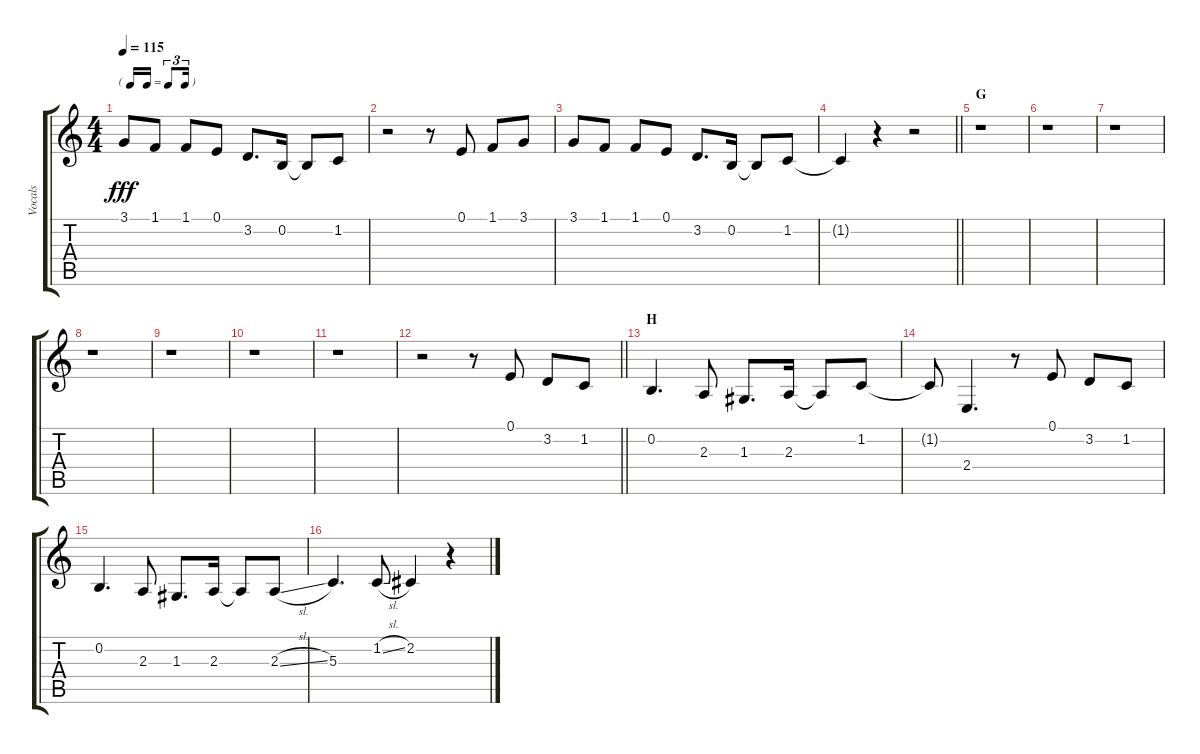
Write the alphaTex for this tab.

\track ("Vocals" "Vocals") {instrument voiceoohs}
\staff {score tabs}
\tuning (E4 B3 G3 D3 A2 E2) {hide}
\ts (4 4)
\tf triplet16th
\tempo 115
\clef g2
\ks c
3.1.8{dy fff} 1.1.8 1.1.8 0.1.8 3.2.8{d} 0.2.16 0.2{t}.8 1.2.8 |
r.2 r.8 0.1.8 1.1.8 3.1.8 |
3.1.8 1.1.8 1.1.8 0.1.8 3.2.8{d} 0.2.16 0.2{t}.8 1.2.8 |
\barLineRight lightlight
1.2{t}.4 r.4 r.2 |
\section ("" "G")
r.1 |
r.1 |
r.1 |
r.1 |
r.1 |
r.1 |
r.1 |
\barLineRight lightlight
r.2 r.8 0.1.8 3.2.8 1.2.8 |
\section ("" "H")
0.2.4{d} 2.3.8 1.3.8{d} 2.3.16 2.3{t}.8 1.2.8 |
1.2{t}.8 2.4.4{d} r.8 0.1.8 3.2.8 1.2.8 |
0.2.4{d} 2.3.8 1.3.8{d} 2.3.16 2.3{t}.8 2.3{sl}.8 |
5.3.4{d} 1.2{sl}.8 2.2.4 r.4
